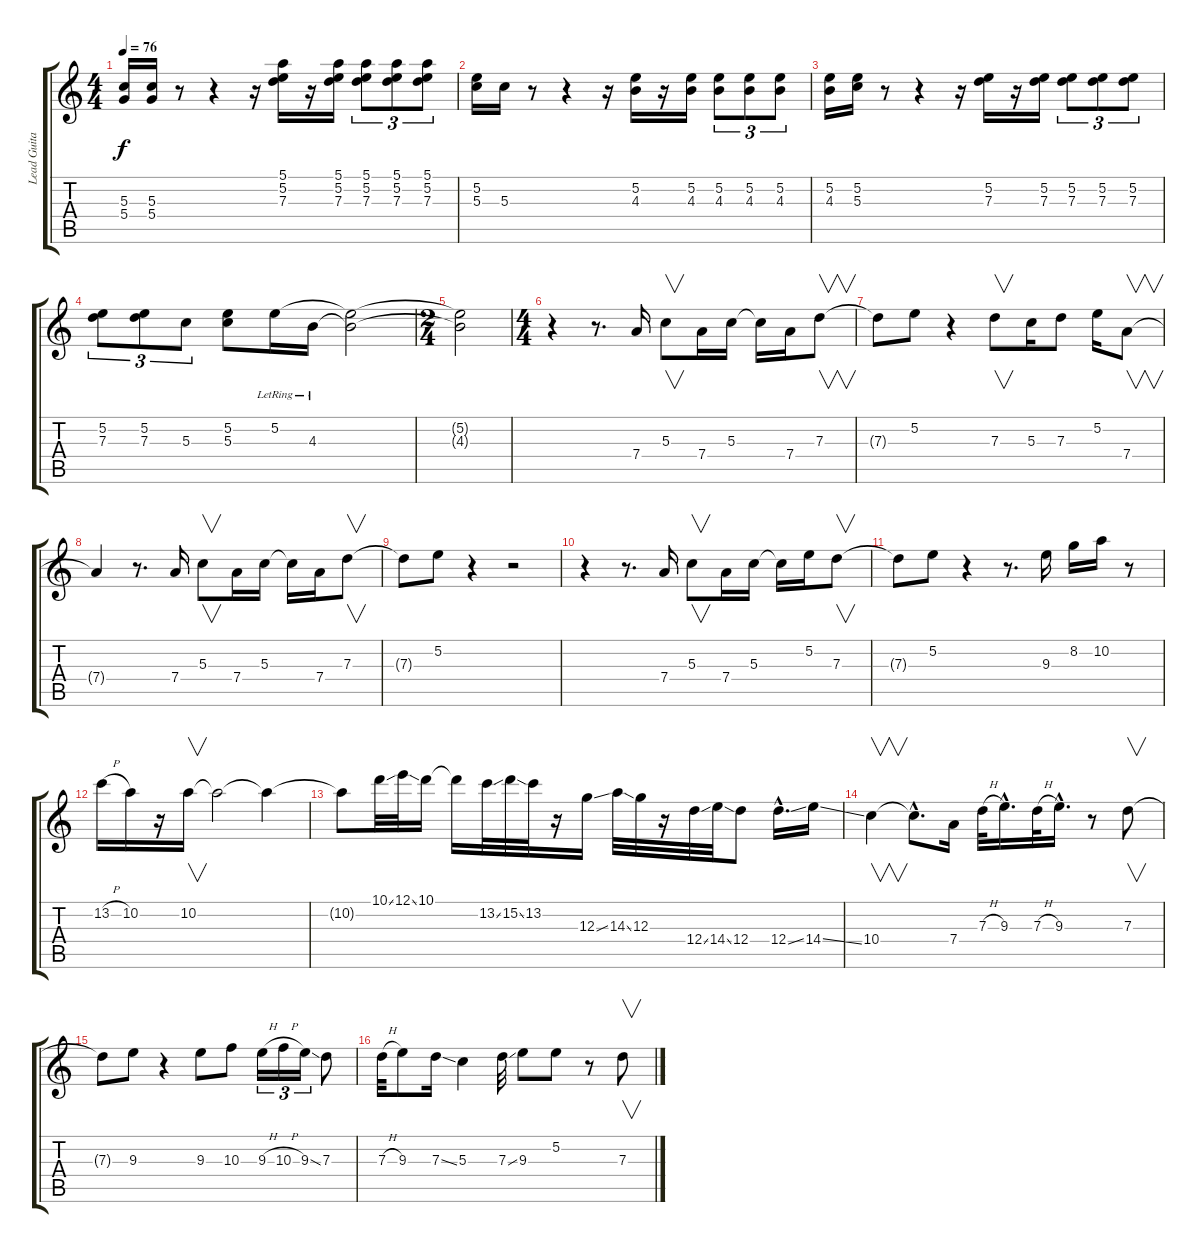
\track ("Lead Guitar" "Lead Guita") {instrument electricguitarjazz}
\staff {score tabs}
\tuning (E4 B3 G3 D3 A2 E2) {hide}
\ts (4 4)
\tempo 76
\clef g2
\ks c
(5.3 5.4).16{dy f} (5.3 5.4).16 r.8 r.4 r.16 (5.1 5.2 7.3).16 r.16 (5.1 5.2 7.3).16 (5.1 5.2 7.3).8{tu (3 2)} (5.1 5.2 7.3).8{tu (3 2)} (5.1 5.2 7.3).8{tu (3 2)} |
(5.2 5.3).16 5.3.16 r.8 r.4 r.16 (5.2 4.3).16 r.16 (5.2 4.3).16 (5.2 4.3).8{tu (3 2)} (5.2 4.3).8{tu (3 2)} (5.2 4.3).8{tu (3 2)} |
(5.2 4.3).16 (5.2 5.3).16 r.8 r.4 r.16 (5.2 7.3).16 r.16 (5.2 7.3).16 (5.2 7.3).8{tu (3 2)} (5.2 7.3).8{tu (3 2)} (5.2 7.3).8{tu (3 2)} |
(5.2 7.3).8{tu (3 2)} (5.2 7.3).8{tu (3 2)} 5.3.8{tu (3 2)} (5.2 5.3).8 5.2{lr}.16 4.3{lr}.16 (5.2{t} 4.3{t}).2 |
\ts (2 4)
(5.2{t} 4.3{t}).2 |
\ts (4 4)
r.4 r.8{d} 7.4.16 5.3.8{v} 7.4.16 5.3.16 5.3{t}.16 7.4.16 7.3.8{v} |
7.3{t}.8 5.2.8 r.4 7.3.8{v} 5.3.16 7.3.8 5.2.16 7.4.8{v} |
7.4{t}.4 r.8{d} 7.4.16 5.3.8{v} 7.4.16 5.3.16 5.3{t}.16 7.4.16 7.3.8{v} |
7.3{t}.8 5.2.8 r.4 r.2 |
r.4 r.8{d} 7.4.16 5.3.8{v} 7.4.16 5.3.16 5.3{t}.16 5.2.16 7.3.8{v} |
7.3{t}.8 5.2.8 r.4 r.8{d} 9.3.16 8.2.16 10.2.16 r.8 |
13.2{h}.16 10.2.16 r.16 10.2.16{v} 10.2{t}.2 10.2{t}.4 |
10.2{t}.8 10.1{ss}.32 12.1{ss}.32 10.1.16 10.1{t}.16 13.2{ss}.32 15.2{ss}.32 13.2.32 r.16 12.3{ss}.16 14.3{ss}.32 12.3.32 r.16 12.4{ss}.32 14.4{ss}.32 12.4.8 12.4{ss hac}.16{d} 14.4{ss}.16 |
10.4.4{v} 10.4{hac t}.8{d} 7.4.16 7.3{h}.32 9.3{hac}.16{d} 7.3{h}.32 9.3{hac}.16{d} r.8 7.3.8{v} |
7.3{t}.8 9.3.8 r.4 9.3.8 10.3.8 9.3{h}.16{tu (3 2)} 10.3{h}.16{tu (3 2)} 9.3{ss}.16{tu (3 2)} 7.3.8 |
7.3{h}.32 9.3.8 7.3{ss}.16 5.3.4 7.3{ss}.32 9.3.8 5.2.8 r.8 7.3.8{v}
